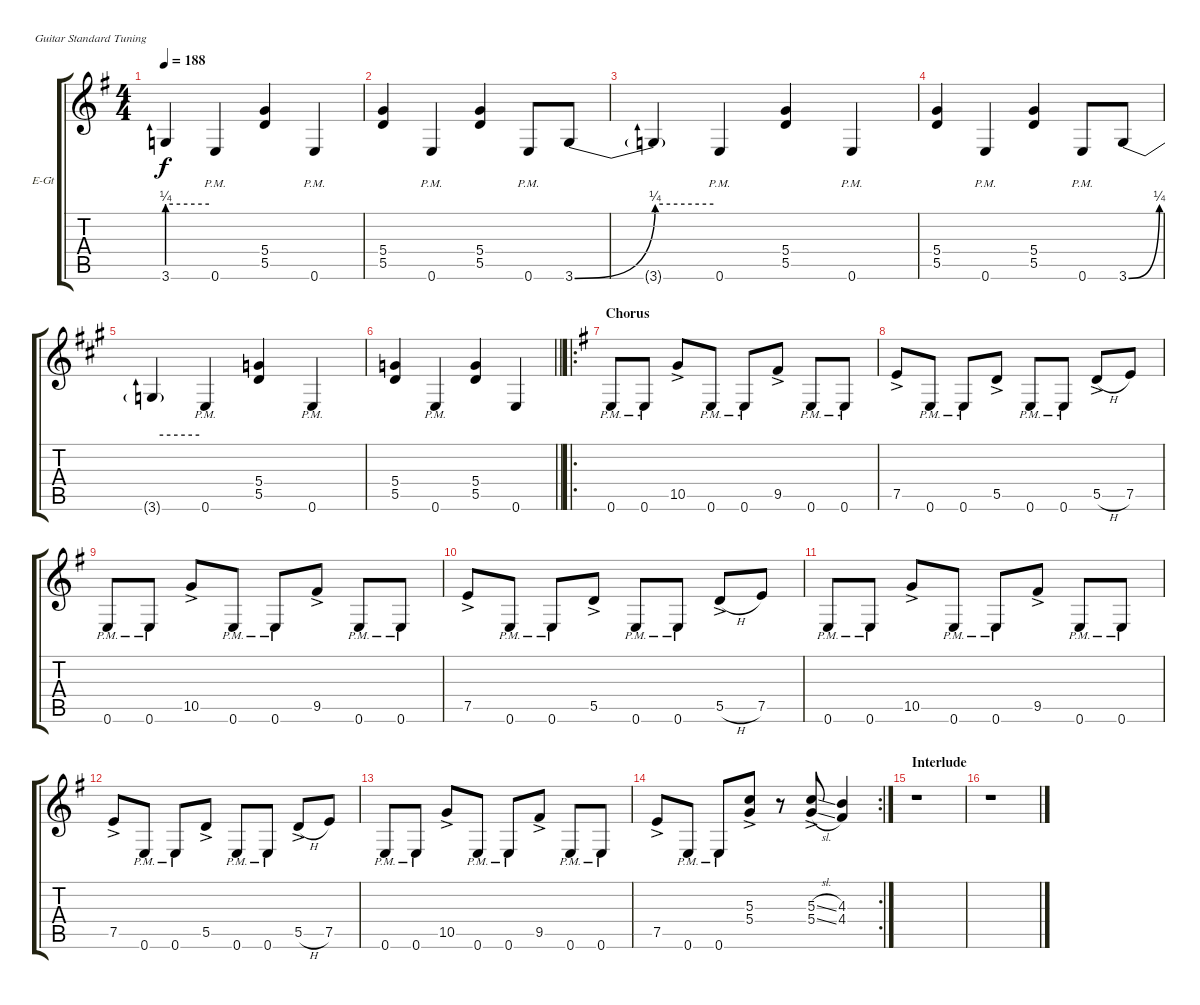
\bracketExtendMode groupsimilarinstruments
\firstSystemTrackNameOrientation horizontal
\otherSystemsTrackNameOrientation horizontal
\track ("Kirk Hammett" "E-Gt") {instrument distortionguitar}
\staff {score tabs}
\tuning (E4 B3 G3 D3 A2 E2)
\ts (4 4)
\tempo 188
\clef g2
\ks g
3.6{be (hold 0 1 60 1) t}.4{dy f} 0.6{pm}.4 (5.4 5.5).4 0.6{pm}.4 |
(5.4 5.5).4 0.6{pm}.4 (5.4 5.5).4 0.6{pm}.8 3.6{be (bend 0 0 60 1)}.8 |
3.6{be (hold 0 1 60 1) t}.4 0.6{pm}.4 (5.4 5.5).4 0.6{pm}.4 |
(5.4 5.5).4 0.6{pm}.4 (5.4 5.5).4 0.6{pm}.8 3.6{be (bend 0 0 60 1)}.8 |
\ks a
3.6{be (hold 0 1 60 1) t}.4 0.6{pm}.4 (5.4 5.5).4 0.6{pm}.4 |
\barLineRight lightlight
(5.4 5.5).4 0.6{pm}.4 (5.4 5.5).4 0.6.4 |
\ro
\section ("" "Chorus")
\ks g
0.6{pm}.8 0.6{pm}.8 10.5{ac}.8 0.6{pm}.8 0.6{pm}.8 9.5{ac}.8 0.6{pm}.8 0.6{pm}.8 |
7.5{ac}.8 0.6{pm}.8 0.6{pm}.8 5.5{ac}.8 0.6{pm}.8 0.6{pm}.8 5.5{h ac}.8 7.5.8 |
0.6{pm}.8 0.6{pm}.8 10.5{ac}.8 0.6{pm}.8 0.6{pm}.8 9.5{ac}.8 0.6{pm}.8 0.6{pm}.8 |
7.5{ac}.8 0.6{pm}.8 0.6{pm}.8 5.5{ac}.8 0.6{pm}.8 0.6{pm}.8 5.5{h ac}.8 7.5.8 |
0.6{pm}.8 0.6{pm}.8 10.5{ac}.8 0.6{pm}.8 0.6{pm}.8 9.5{ac}.8 0.6{pm}.8 0.6{pm}.8 |
7.5{ac}.8 0.6{pm}.8 0.6{pm}.8 5.5{ac}.8 0.6{pm}.8 0.6{pm}.8 5.5{h ac}.8 7.5.8 |
0.6{pm}.8 0.6{pm}.8 10.5{ac}.8 0.6{pm}.8 0.6{pm}.8 9.5{ac}.8 0.6{pm}.8 0.6{pm}.8 |
\rc 2
7.5{ac}.8 0.6{pm}.8 0.6{pm}.8 (5.3{ac} 5.4{ac}).8 r.8 (5.3{sl ac} 5.4{sl ac}).8 (4.3 4.4).4 |
\section ("" "Interlude")
r.1 |
r.1
